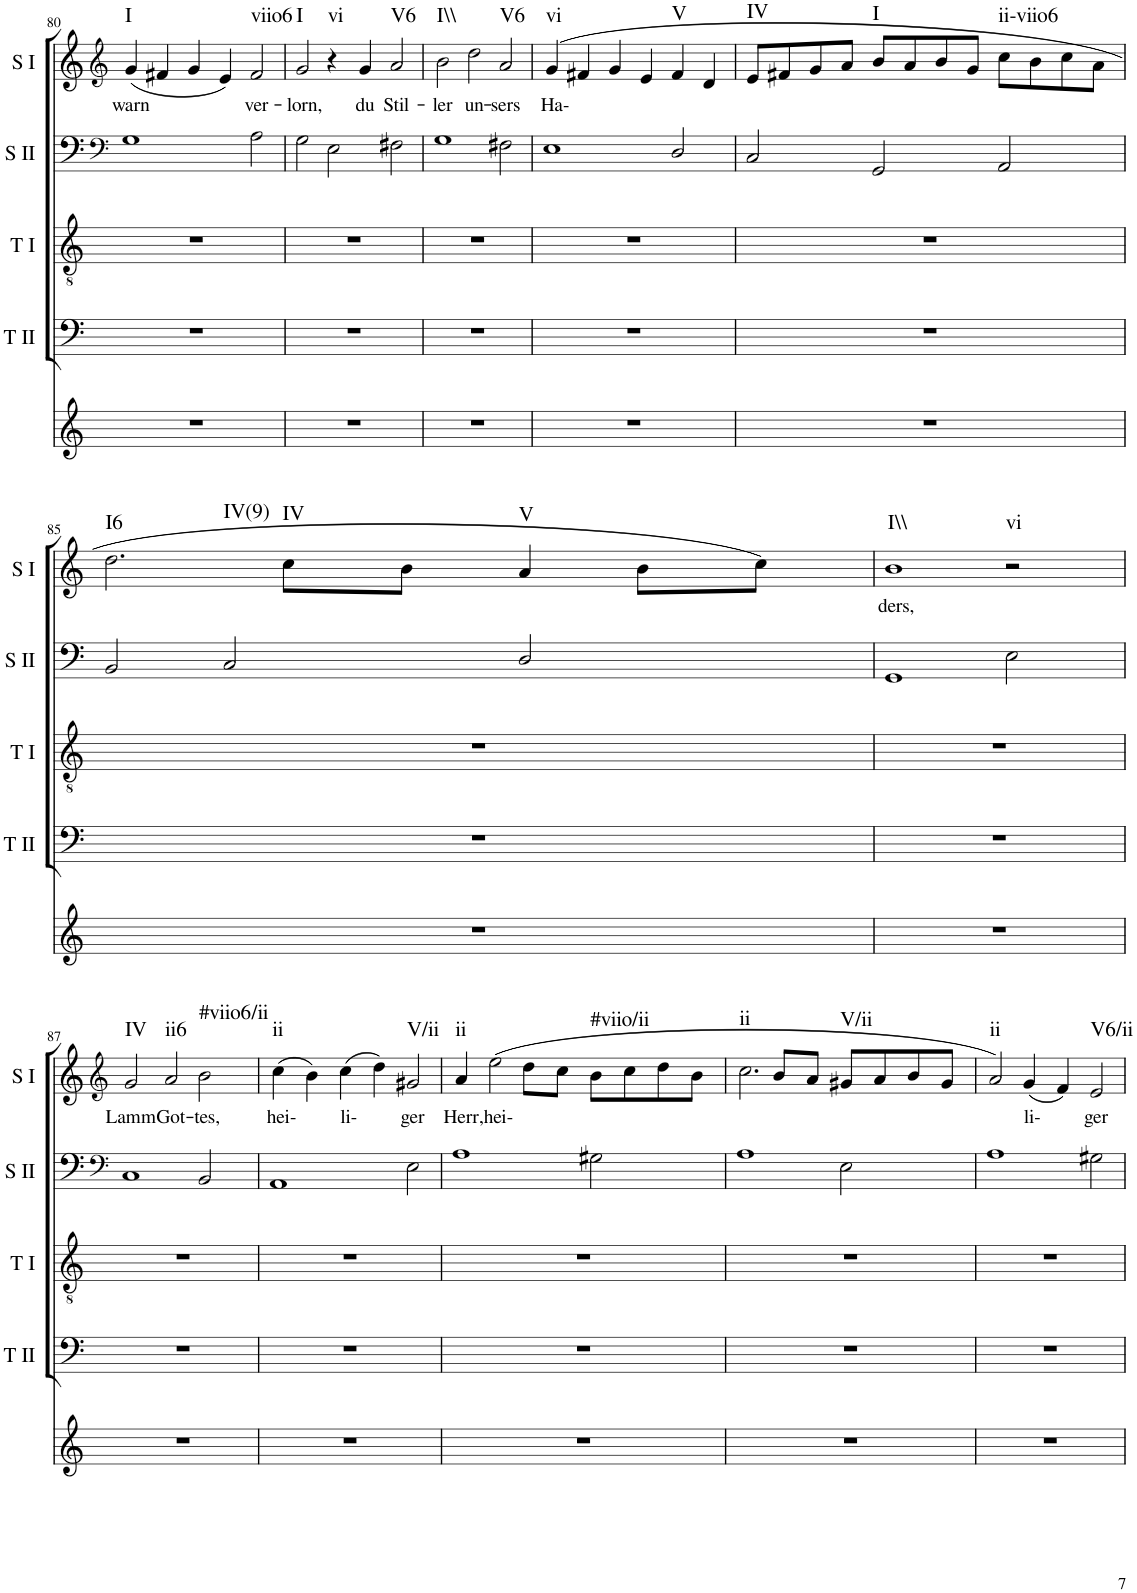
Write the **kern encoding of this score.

**kern	**kern	**kern	**kern	**kern	**text	**harte
*part5	*part4	*part3	*part2	*part1	*part1	*part1
*staff5	*staff4	*staff3	*staff2	*staff1	*staff1	*
*I"Continuo	*I"Tenor II	*I"Tenor I	*I"Soprano II	*I"Soprano I	*	*
*	*I'T II	*I'T I	*I'S II	*I'S I	*	*
!!LO:PB:g=z
*clefG2	*clefF4	*clefGv2	*clefF4	*clefG2	*	*
*k[]	*k[]	*k[]	*k[]	*k[]	*	*
*M3/2	*M3/2	*M3/2	*M3/2	*M3/2	*	*
=80	=80	=80	=80	=80	=80	=80
!	!	!	!	!	!LO:LY:b	!LO:H:kt=I
1.r	1.r	1.r	1G	(4g/	warn	N
.	.	.	.	4f#X/	.	.
.	.	.	.	4g/	.	.
.	.	.	.	4e/)	.	.
!	!	!	!	!	!LO:LY:b	!LO:H:kt=viio6
.	.	.	2A\	2f#/	ver-	N
=81	=81	=81	=81	=81	=81	=81
!	!	!	!	!	!LO:LY:b	!LO:H:kt=I
1.r	1.r	1.r	2G\	2g/	lorn,	N
!	!	!	!	!	!	!LO:H:kt=vi
.	.	.	2E\	4r	.	N
!	!	!	!	!	!LO:LY:b	!
.	.	.	.	4g/	du	.
!	!	!	!	!	!LO:LY:b	!LO:H:kt=V6
.	.	.	2F#X\	2a/	Stil-	N
=82	=82	=82	=82	=82	=82	=82
!	!	!	!	!	!LO:LY:b	!LO:H:kt=I\\
1.r	1.r	1.r	1G	2b\	ler	N
!	!	!	!	!	!LO:LY:b	!
.	.	.	.	2dd\	un-	.
!	!	!	!	!	!LO:LY:b	!LO:H:kt=V6
.	.	.	2F#X\	2a/	sers	N
=83	=83	=83	=83	=83	=83	=83
!	!	!	!	!	!LO:LY:b	!LO:H:kt=vi
1.r	1.r	1.r	1E	(4g/	Ha-	N
.	.	.	.	4f#X/	.	.
.	.	.	.	4g/	.	.
.	.	.	.	4e/	.	.
!	!	!	!	!	!	!LO:H:kt=V
.	.	.	2D/	4f#/	.	N
.	.	.	.	4d/	.	.
=84	=84	=84	=84	=84	=84	=84
!	!	!	!	!	!	!LO:H:kt=IV
1.r	1.r	1.r	2C/	8e/L	.	N
.	.	.	.	8f#X/	.	.
.	.	.	.	8g/	.	.
.	.	.	.	8a/J	.	.
!	!	!	!	!	!	!LO:H:kt=I
.	.	.	2GG/	8b/L	.	N
.	.	.	.	8a/	.	.
.	.	.	.	8b/	.	.
.	.	.	.	8g/J	.	.
!	!	!	!	!	!	!LO:H:kt=ii-viio6
.	.	.	2AA/	8cc\L	.	N
.	.	.	.	8b\	.	.
.	.	.	.	8cc\	.	.
.	.	.	.	8a\J	.	.
!!LO:LB:g=z
=85	=85	=85	=85	=85	=85	=85
!	!	!	!	!	!	!LO:H:n=1:kt=I6
!	!	!	!	!	!	!LO:H:n=2:kt=IV(9)
1.r	1.r	1.r	2BB/	2.dd\	.	N N
.	.	.	2C/	.	.	.
!	!	!	!	!	!	!LO:H:kt=IV
.	.	.	.	8cc\L	.	N
.	.	.	.	8b\J	.	.
!	!	!	!	!	!	!LO:H:kt=V
.	.	.	2D/	4a/	.	N
.	.	.	.	8b\L	.	.
.	.	.	.	8cc\J)	.	.
=86	=86	=86	=86	=86	=86	=86
!	!	!	!	!	!LO:LY:b	!LO:H:kt=I\\
1.r	1.r	1.r	1GG	1b	ders,	N
!	!	!	!	!	!	!LO:H:kt=vi
.	.	.	2E\	2r	.	N
!!LO:LB:g=z
=87	=87	=87	=87	=87	=87	=87
*	*	*	*clefF4	*clefG2	*	*
!	!	!	!	!	!LO:LY:b	!LO:H:kt=IV
1.r	1.r	1.r	1C	2g/	Lamm	N
!	!	!	!	!	!LO:LY:b	!LO:H:kt=ii6
.	.	.	.	2a/	Got-	N
!	!	!	!	!	!LO:LY:b	!LO:H:kt=#viio6/ii
.	.	.	2BB/	2b\	tes,	N
=88	=88	=88	=88	=88	=88	=88
!	!	!	!	!	!LO:LY:b	!LO:H:kt=ii
1.r	1.r	1.r	1AA	(4cc\	hei-	N
.	.	.	.	4b\)	.	.
!	!	!	!	!	!LO:LY:b	!
.	.	.	.	(4cc\	li-	.
.	.	.	.	4dd\)	.	.
!	!	!	!	!	!LO:LY:b	!LO:H:kt=V/ii
.	.	.	2E\	2g#X/	ger	N
=89	=89	=89	=89	=89	=89	=89
!	!	!	!	!	!LO:LY:b	!LO:H:kt=ii
1.r	1.r	1.r	1A	4a/	Herr,	N
!	!	!	!	!	!LO:LY:b	!
.	.	.	.	(2ee\	hei-	.
.	.	.	.	8dd\L	.	.
.	.	.	.	8cc\J	.	.
!	!	!	!	!	!	!LO:H:kt=#viio/ii
.	.	.	2G#X\	8b\L	.	N
.	.	.	.	8cc\	.	.
.	.	.	.	8dd\	.	.
.	.	.	.	8b\J	.	.
=90	=90	=90	=90	=90	=90	=90
!	!	!	!	!	!	!LO:H:kt=ii
1.r	1.r	1.r	1A	2.cc\	.	N
.	.	.	.	8b/L	.	.
.	.	.	.	8a/J	.	.
!	!	!	!	!	!	!LO:H:kt=V/ii
.	.	.	2E\	8g#X/L	.	N
.	.	.	.	8a/	.	.
.	.	.	.	8b/	.	.
.	.	.	.	8g#/J	.	.
=91	=91	=91	=91	=91	=91	=91
!	!	!	!	!	!	!LO:H:kt=ii
1.r	1.r	1.r	1A	2a/)	.	N
!	!	!	!	!	!LO:LY:b	!
.	.	.	.	(4g/	li-	.
.	.	.	.	4f/)	.	.
!	!	!	!	!	!LO:LY:b	!LO:H:kt=V6/ii
.	.	.	2G#X\	2e/	ger	N
=	=	=	=	=	=	=
*-	*-	*-	*-	*-	*-	*-
